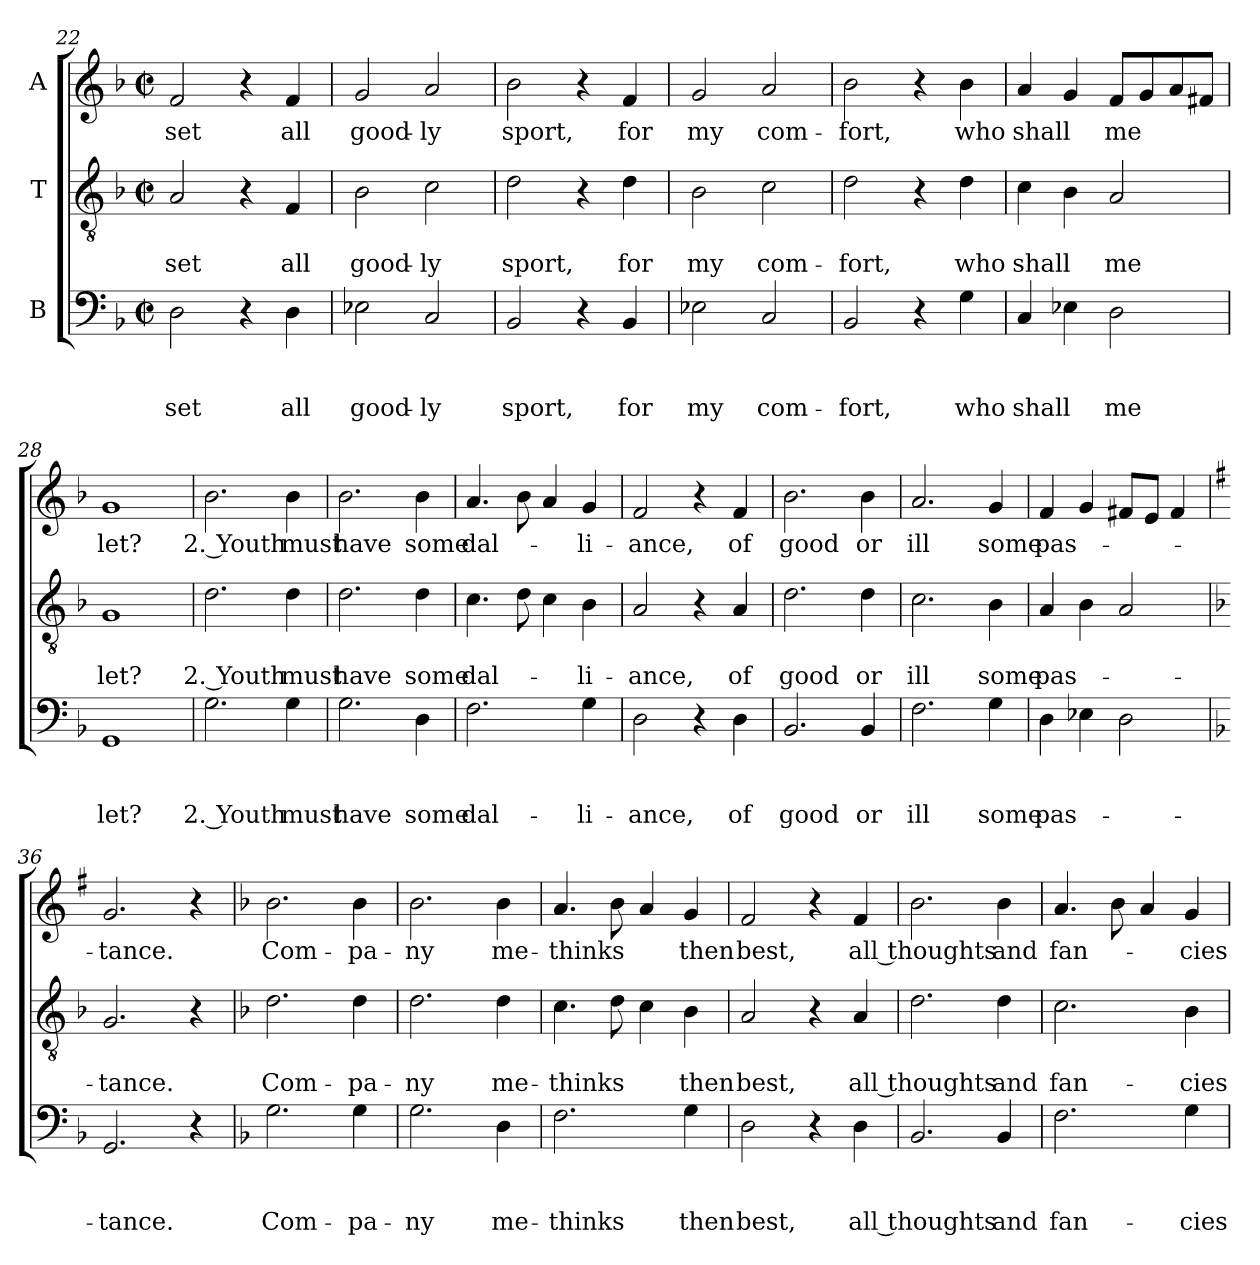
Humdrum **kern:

**kern	**text	**text	**text	**kern	**text	**text	**kern	**text
*part3	*part3	*part3	*part3	*part2	*part2	*part2	*part1	*part1
*staff3	*staff3	*staff3	*staff3	*staff2	*staff2	*staff2	*staff1	*staff1
*I"B	*	*	*	*I"T	*	*	*I"A	*
*clefF4	*	*	*	*clefGv2	*	*	*clefG2	*
*k[b-]	*	*	*	*k[b-]	*	*	*k[b-]	*
*F:	*	*	*	*F:	*	*	*F:	*
*M2/2	*	*	*	*M2/2	*	*	*M2/2	*
*met(c|)	*	*	*	*met(c|)	*	*	*met(c|)	*
=22	=22	=22	=22	=22	=22	=22	=22	=22
!	!	!	!LO:LY:b	!	!	!LO:LY:b	!	!LO:LY:b
2D\	.	.	set	2A/	.	set	2f/	set
4r	.	.	.	4r	.	.	4r	.
!	!	!	!LO:LY:b	!	!	!LO:LY:b	!	!LO:LY:b
4D\	.	.	all	4F/	.	all	4f/	all
!!LO:LB:g=z
=23	=23	=23	=23	=23	=23	=23	=23	=23
!	!	!	!LO:LY:b	!	!	!LO:LY:b	!	!LO:LY:b
2E-\	.	.	good-	2B-\	.	good-	2g/	good-
!	!	!	!LO:LY:b	!	!	!LO:LY:b	!	!LO:LY:b
2C/	.	.	-ly	2c\	.	-ly	2a/	-ly
=24	=24	=24	=24	=24	=24	=24	=24	=24
!	!	!	!LO:LY:b	!	!	!LO:LY:b	!	!LO:LY:b
2BB-/	.	.	sport,	2d\	.	sport,	2b-\	sport,
4r	.	.	.	4r	.	.	4r	.
!	!	!	!LO:LY:b	!	!	!LO:LY:b	!	!LO:LY:b
4BB-/	.	.	for	4d\	.	for	4f/	for
=25	=25	=25	=25	=25	=25	=25	=25	=25
!	!	!	!LO:LY:b	!	!	!LO:LY:b	!	!LO:LY:b
2E-\	.	.	my	2B-\	.	my	2g/	my
!	!	!	!LO:LY:b	!	!	!LO:LY:b	!	!LO:LY:b
2C/	.	.	com-	2c\	.	com-	2a/	com-
=26	=26	=26	=26	=26	=26	=26	=26	=26
!	!	!	!LO:LY:b	!	!	!LO:LY:b	!	!LO:LY:b
2BB-/	.	.	-fort,	2d\	.	-fort,	2b-\	-fort,
4r	.	.	.	4r	.	.	4r	.
!	!	!	!LO:LY:b	!	!	!LO:LY:b	!	!LO:LY:b
4G\	.	.	who	4d\	.	who	4b-\	who
=27	=27	=27	=27	=27	=27	=27	=27	=27
!	!	!	!LO:LY:b	!	!	!LO:LY:b	!	!LO:LY:b
4C/	.	.	shall	4c\	.	shall	4a/	shall
4E-\	.	.	.	4B-\	.	.	4g/	.
!	!	!	!LO:LY:b	!	!	!LO:LY:b	!	!LO:LY:b
2D\	.	.	me	2A/	.	me	8f/L	me
.	.	.	.	.	.	.	8g/	.
.	.	.	.	.	.	.	8a/	.
.	.	.	.	.	.	.	8f#/J	.
=28	=28	=28	=28	=28	=28	=28	=28	=28
!	!	!	!LO:LY:b	!	!	!LO:LY:b	!	!LO:LY:b
1GG	.	.	let?	1G	.	let?	1g	let?
!!LO:PB:g=z
=29	=29	=29	=29	=29	=29	=29	=29	=29
!	!	!	!LO:LY:b:rj	!	!	!LO:LY:b:rj	!	!LO:LY:b:rj
2.G\	.	.	2. Youth	2.d\	.	2. Youth	2.b-\	2. Youth
!	!	!	!LO:LY:b	!	!	!LO:LY:b	!	!LO:LY:b
4G\	.	.	must	4d\	.	must	4b-\	must
=30	=30	=30	=30	=30	=30	=30	=30	=30
!	!	!	!LO:LY:b	!	!	!LO:LY:b	!	!LO:LY:b
2.G\	.	.	have	2.d\	.	have	2.b-\	have
!	!	!	!LO:LY:b	!	!	!LO:LY:b	!	!LO:LY:b
4D\	.	.	some	4d\	.	some	4b-\	some
=31	=31	=31	=31	=31	=31	=31	=31	=31
!	!	!	!LO:LY:b	!	!	!LO:LY:b	!	!LO:LY:b
2.F\	.	.	dal-	4.c\	.	dal-	4.a/	dal-
.	.	.	.	8d\	.	.	8b-\	.
.	.	.	.	4c\	.	.	4a/	.
!	!	!	!LO:LY:b	!	!	!LO:LY:b	!	!LO:LY:b
4G\	.	.	-li-	4B-\	.	-li-	4g/	-li-
=32	=32	=32	=32	=32	=32	=32	=32	=32
!	!	!	!LO:LY:b	!	!	!LO:LY:b	!	!LO:LY:b
2D\	.	.	-ance,	2A/	.	-ance,	2f/	-ance,
4r	.	.	.	4r	.	.	4r	.
!	!	!	!LO:LY:b	!	!	!LO:LY:b	!	!LO:LY:b
4D\	.	.	of	4A/	.	of	4f/	of
=33	=33	=33	=33	=33	=33	=33	=33	=33
!	!	!	!LO:LY:b	!	!	!LO:LY:b	!	!LO:LY:b
2.BB-/	.	.	good	2.d\	.	good	2.b-\	good
!	!	!	!LO:LY:b	!	!	!LO:LY:b	!	!LO:LY:b
4BB-/	.	.	or	4d\	.	or	4b-\	or
=34	=34	=34	=34	=34	=34	=34	=34	=34
!	!	!	!LO:LY:b	!	!	!LO:LY:b	!	!LO:LY:b
2.F\	.	.	ill	2.c\	.	ill	2.a/	ill
!	!	!	!LO:LY:b	!	!	!LO:LY:b	!	!LO:LY:b
4G\	.	.	some	4B-\	.	some	4g/	some
=35	=35	=35	=35	=35	=35	=35	=35	=35
!	!	!	!LO:LY:b	!	!	!LO:LY:b	!	!LO:LY:b
4D\	.	.	pas-	4A/	.	pas-	4f/	pas-
4E-\	.	.	.	4B-\	.	.	4g/	.
2D\	.	.	.	2A/	.	.	8f#/L	.
.	.	.	.	.	.	.	8e/J	.
.	.	.	.	.	.	.	4f#/	.
=36	=36	=36	=36	=36	=36	=36	=36	=36
*	*	*	*	*	*	*	*k[f#]	*
*	*	*	*	*	*	*	*G:	*
!	!	!	!LO:LY:b	!	!	!LO:LY:b	!	!LO:LY:b
2.GG/	.	.	-tance.	2.G/	.	-tance.	2.g/	-tance.
4r	.	.	.	4r	.	.	4r	.
!!LO:LB:g=z
=37	=37	=37	=37	=37	=37	=37	=37	=37
*	*	*	*	*	*	*	*k[b-]	*
*	*	*	*	*	*	*	*F:	*
!	!	!	!LO:LY:b	!	!	!LO:LY:b	!	!LO:LY:b
2.G\	.	.	Com-	2.d\	.	Com-	2.b-\	Com-
!	!	!	!LO:LY:b	!	!	!LO:LY:b	!	!LO:LY:b
4G\	.	.	-pa-	4d\	.	-pa-	4b-\	-pa-
=38	=38	=38	=38	=38	=38	=38	=38	=38
!	!	!	!LO:LY:b	!	!	!LO:LY:b	!	!LO:LY:b
2.G\	.	.	-ny	2.d\	.	-ny	2.b-\	-ny
!	!	!	!LO:LY:b	!	!	!LO:LY:b	!	!LO:LY:b
4D\	.	.	me-	4d\	.	me-	4b-\	me-
=39	=39	=39	=39	=39	=39	=39	=39	=39
!	!	!	!LO:LY:b	!	!	!LO:LY:b	!	!LO:LY:b
2.F\	.	.	-thinks	4.c\	.	-thinks	4.a/	-thinks
.	.	.	.	8d\	.	.	8b-\	.
.	.	.	.	4c\	.	.	4a/	.
!	!	!	!LO:LY:b	!	!	!LO:LY:b	!	!LO:LY:b
4G\	.	.	then	4B-\	.	then	4g/	then
=40	=40	=40	=40	=40	=40	=40	=40	=40
!	!	!	!LO:LY:b	!	!	!LO:LY:b	!	!LO:LY:b
2D\	.	.	best,	2A/	.	best,	2f/	best,
4r	.	.	.	4r	.	.	4r	.
!	!	!	!LO:LY:b	!	!	!LO:LY:b	!	!LO:LY:b
4D\	.	.	all thoughts	4A/	.	all thoughts	4f/	all thoughts
=41	=41	=41	=41	=41	=41	=41	=41	=41
2.BB-/	.	.	.	2.d\	.	.	2.b-\	.
!	!	!	!LO:LY:b	!	!	!LO:LY:b	!	!LO:LY:b
4BB-/	.	.	and	4d\	.	and	4b-\	and
=42	=42	=42	=42	=42	=42	=42	=42	=42
!	!	!	!LO:LY:b	!	!	!LO:LY:b	!	!LO:LY:b
2.F\	.	.	fan-	2.c\	.	fan-	4.a/	fan-
.	.	.	.	.	.	.	8b-\	.
.	.	.	.	.	.	.	4a/	.
!	!	!	!LO:LY:b	!	!	!LO:LY:b	!	!LO:LY:b
4G\	.	.	-cies	4B-\	.	-cies	4g/	-cies
=	=	=	=	=	=	=	=	=
*-	*-	*-	*-	*-	*-	*-	*-	*-
